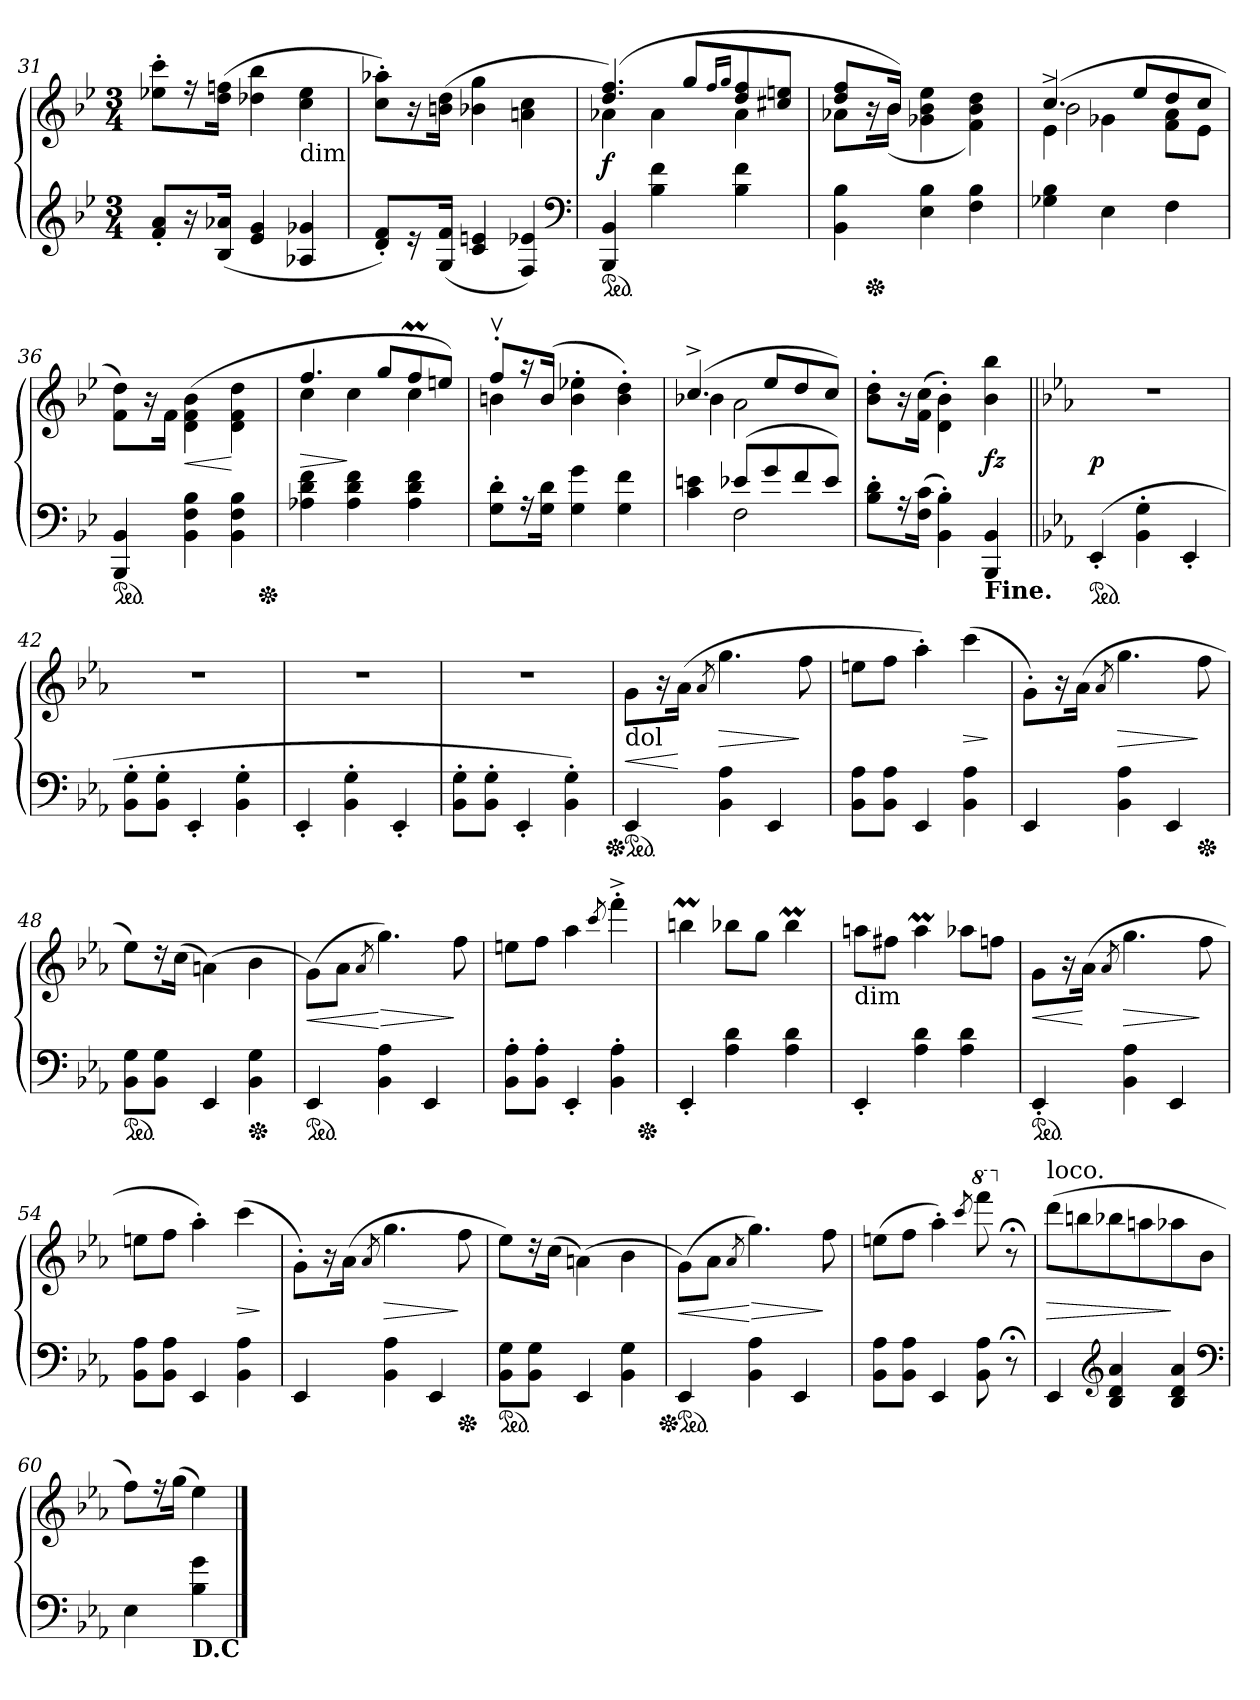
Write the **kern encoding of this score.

**kern	**kern	**dynam
*part1	*part1	*part1
*staff2	*staff1	*staff1/2
*clefG2	*clefG2	*
*k[b-e-]	*k[b-e-]	*
*B-:	*B-:	*
*M3/4	*M3/4	*
=31	=31	=31
8f' 8a'L	8ee-X' 8ccc'L	.
16r	16r	.
(16B- 16a-XJk	(16dd 16ffnJk	.
4e- 4g	4dd-X 4bb-	.
!	!LO:TX:b:t=dim	!
4A-X 4g-X	4cc 4ee-	.
=32	=32	=32
8d' 8f'L)	8cc' 8aa-X'L)	.
16r	16r	.
(16G 16fJk	(16bn 16ddJk	.
4c 4en	4b-X 4gg	.
4F 4e-X)	4an 4cc	.
*clefF4	*	*
=33	=33	=33
*	*^	*
*ped	*	*	*
4BBB- 4BB-	(>4.dd 4.ff)	4a-X	f
4B- 4f	.	4a-	.
.	8ggL	.	.
.	16qff/LL	.	.
.	16qgg/JJ	.	.
4B- 4f	8dd 8ff	4a-	.
.	8cc#X 8eenJ	.	.
=34	=34	=34	=34
4BB- 4B-	8dd 8ffL	8a-XL	.
*Xped	*	*	*
.	16r	16ryy	.
.	16b-Jk)	(>16b-Jk	.
4E- 4B-	2ryy	4g-X 4b- 4ee-	.
4F 4B-	.	4f\ 4b-\ 4dd\)	.
=35	=35	=35	=35
*	*	*^	*
4G-X 4B-	(4.cc	2b-	4e-^\	.
4E-	.	.	4g-X\	.
.	8ee-L	.	.	.
4F	8dd	4ryy	8f\ 8a\L	.
.	8ccJ	.	8e-\J	.
*	*v	*v	*v	*
=36	=36	=36
*ped	*	*
4BBB- 4BB-	8f\ 8dd\L)	.
.	16r	.
.	16fJk	.
4BB- 4F 4B-	(4d\ 4f\ 4b-\	<
4BB- 4F 4B-	4d\ 4f\ 4dd\	[
*Xped	*	*
=37	=37	=37
*	*^	*
4A-X 4d 4f	4.ff	4cc	>
4A- 4d 4f	.	4cc	]
.	8ggL	.	.
4A- 4d 4f	8ffM	4cc	.
.	8eenJ)	.	.
=38	=38	=38	=38
8G' 8d'L	8ff'vL	4bn	.
16r	16r	.	.
16G 16dJk	(16bJk	.	.
4G 4g	2ryy	4b'> 4ee-X'>	.
4G 4f	.	4b'> 4dd'>)	.
=39	=39	=39	=39
*^	*	*	*
4ryy	4c 4en	(4.cc^	4b-X	.
(<8e-XL	2F	.	2a	.
8g	.	8ee-L	.	.
8f	.	8dd	.	.
8e-J)	.	8ccJ)	.	.
*v	*v	*	*	*
*	*v	*v	*
=40	=40	=40
8B-' 8d'L	8b-'\ 8dd'\L	.
16r	16r	.
(16F 16cJk	(16f 16ccJk	.
4BB-' 4B-')	4d'\ 4b-'\)	.
!LO:TX:b:B:t=Fine.	!	!
4BBB- 4BB-	4b- 4bb-	fz
=41||	=41||	=41||
*k[b-e-a-]	*k[b-e-a-]	*
*ped	*	*
(4EE-'	2.r	p
4BB-' 4G'	.	.
4EE-'	.	.
=42	=42	=42
8BB-' 8G'L	2.r	.
8BB-' 8G'J	.	.
4EE-'	.	.
4BB-' 4G'	.	.
=43	=43	=43
4EE-'	2.r	.
4BB-' 4G'	.	.
4EE-'	.	.
=44	=44	=44
8BB-' 8G'L	2.r	.
8BB-' 8G'J	.	.
4EE-'	.	.
4BB-' 4G')	.	.
=45	=45	=45
!	!LO:TX:b:t=dol	!
*Xped	*	*
*ped	*	*
4EE-	8g\L	<
.	16r	.
.	(>16a-Jk	[
.	8qa-/	.
4BB- 4A-	4.gg	>
4EE-	.	.
.	8ff	]
=46	=46	=46
8BB- 8A-L	8eenL	.
8BB- 8A-J	8ffJ	.
4EE-	4aa-')	.
4BB- 4A-	(4ccc	>
.	.	]
=47	=47	=47
4EE-	8g'\L)	.
.	16r	.
.	(>16a-Jk	.
.	8qa-/	.
4BB- 4A-	4.gg	>
4EE-	.	.
*Xped	*	*
.	8ff	]
=48	=48	=48
*ped	*	*
8BB- 8GL	8ee-L)	.
8BB- 8GJ	16r	.
.	(16ccJk	.
4EE-	(>4an\)	.
*Xped	*	*
4BB- 4G	4b-	.
=49	=49	=49
*ped	*	*
4EE-	(8g\L)	<
.	8a-J	.
.	8qa-/	.
4BB- 4A-	4.gg)	[ >
4EE-	.	.
.	8ff	]
=50	=50	=50
8BB-' 8A-'L	8eenL	.
8BB-' 8A-'J	8ffJ	.
4EE-'	4aa-	.
.	8qccc/	.
4BB-' 4A-'	4fff'^<	.
*Xped	*	*
=51	=51	=51
4EE-'	4bbnm	.
4A- 4d	8bb-XL	.
.	8ggJ	.
4A- 4d	4bb-M	.
=52	=52	=52
!	!LO:TX:b:t=dim	!
4EE-'	8aanL	.
.	8ff#XJ	.
4A- 4d	4aam	.
4A- 4d	8aa-XL	.
.	8ffnJ	.
=53	=53	=53
*ped	*	*
4EE-'	8g\L	<
.	16r	.
.	(>16a-Jk	[
.	8qa-/	.
4BB- 4A-	4.gg	>
4EE-	.	.
.	8ff	]
=54	=54	=54
8BB- 8A-L	8eenL	.
8BB- 8A-J	8ffJ	.
4EE-	4aa-')	.
4BB- 4A-	(4ccc	>
.	.	]
=55	=55	=55
4EE-	8g'\L)	.
.	16r	.
.	(>16a-Jk	.
.	8qa-/	.
4BB- 4A-	4.gg	>
4EE-	.	.
*Xped	*	*
.	8ff	]
=56	=56	=56
*ped	*	*
8BB- 8GL	8ee-L)	.
8BB- 8GJ	16r	.
.	(16ccJk	.
4EE-	(4an\)	.
4BB- 4G	4b-	.
=57	=57	=57
*Xped	*	*
*ped	*	*
4EE-	(8g\L)	<
.	8a-J	.
.	8qa-/	.
4BB- 4A-	4.gg)	[ >
4EE-	.	.
.	8ff	]
=58	=58	=58
8BB- 8A-L	(8eenL	.
8BB- 8A-J	8ffJ	.
4EE-	4aa-')	.
.	8qccc/	.
*	*8va	*
8BB- 8A-	8ffff	.
*	*X8va	*
8r;<	8r;<	.
=59	=59	=59
!	!LO:TX:a:t=loco.	!
4EE-	(8dddL	>
.	8bbn	.
*clefG2	*	*
4B- 4d 4a-	8bb-X	.
.	8aan	.
4B- 4d 4a-	8aa-X	]
.	8b-J	.
*clefF4	*	*
=60	=60	=60
4E-	8ffL)	.
.	16r	.
.	(16ggJk	.
!LO:TX:b:B:t=D.C	!	!
4B- 4g	4ee-)	.
==	==	==
*-	*-	*-
